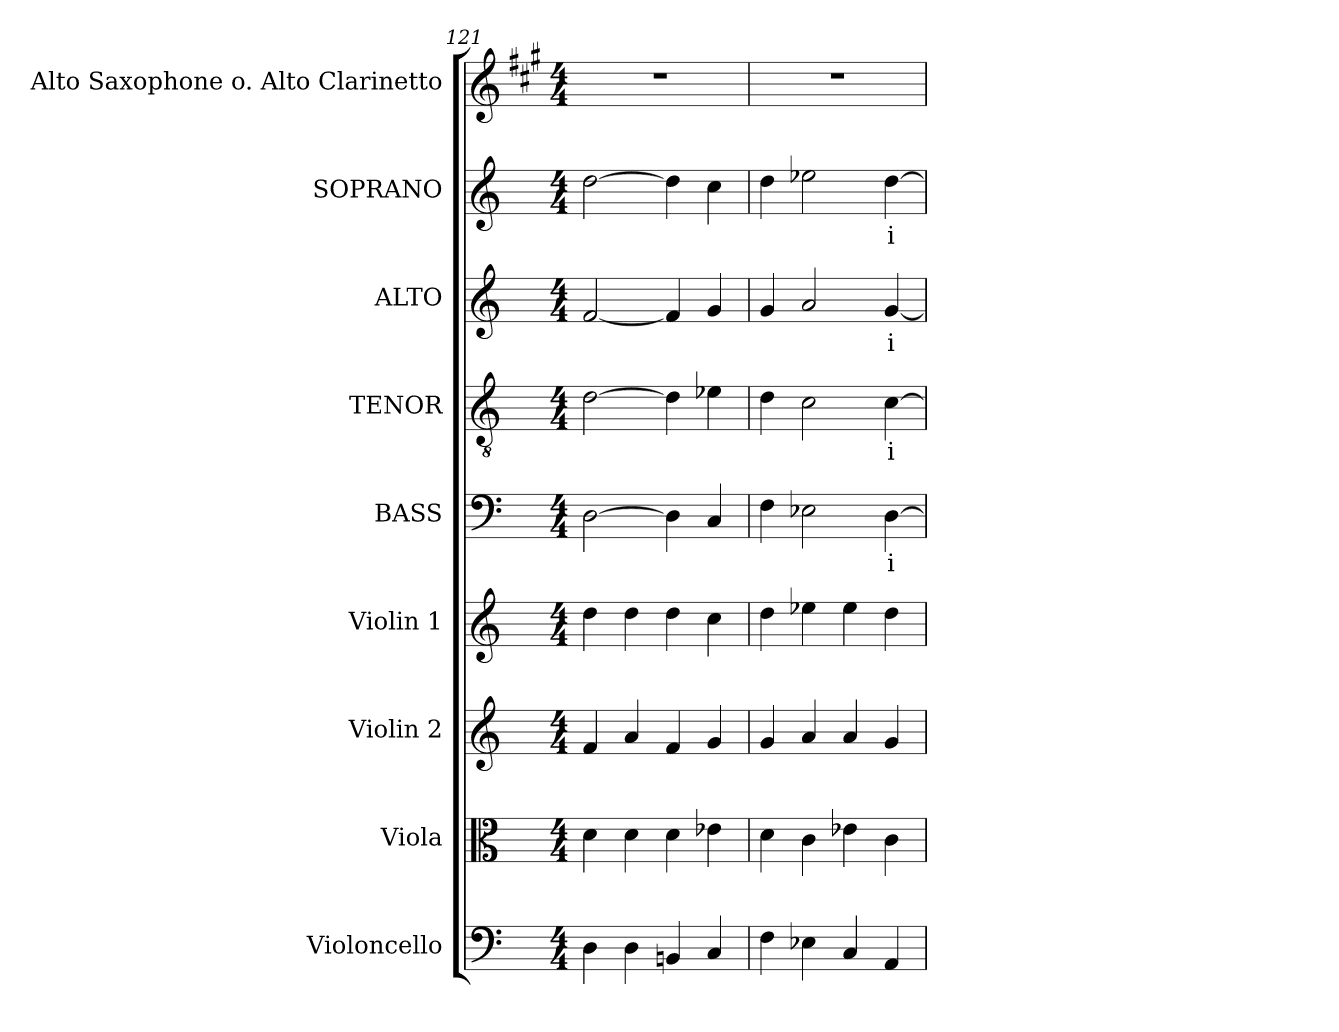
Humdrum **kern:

**kern	**kern	**kern	**kern	**kern	**text	**kern	**text	**kern	**text	**kern	**text	**kern
*part9	*part8	*part7	*part6	*part5	*part5	*part4	*part4	*part3	*part3	*part2	*part2	*part1
*staff9	*staff8	*staff7	*staff6	*staff5	*staff5	*staff4	*staff4	*staff3	*staff3	*staff2	*staff2	*staff1
*I"Violoncello	*I"Viola	*I"Violin 2	*I"Violin 1	*I"BASS	*	*I"TENOR	*	*I"ALTO	*	*I"SOPRANO	*	*I"Alto Saxophone o. Alto Clarinetto
*I'Vc.	*I'Vla.	*I'Vln. 2	*I'Vln. 1	*I'B.	*	*I'T.	*	*I'A.	*	*I'S.	*	*I'Alto Sax. o. Alto Clar.
*clefF4	*clefC3	*clefG2	*clefG2	*clefF4	*	*clefGv2	*	*clefG2	*	*clefG2	*	*clefG2
*	*	*	*	*	*	*ITrd7c12	*	*	*	*	*	*ITrd5c9
*k[]	*k[]	*k[]	*k[]	*k[]	*	*k[]	*	*k[]	*	*k[]	*	*k[]
*C:	*C:	*C:	*C:	*C:	*	*C:	*	*C:	*	*C:	*	*C:
*M4/4	*M4/4	*M4/4	*M4/4	*M4/4	*	*M4/4	*	*M4/4	*	*M4/4	*	*M4/4
=121	=121	=121	=121	=121	=121	=121	=121	=121	=121	=121	=121	=121
4Di\	4di\	4fi/	4ddi\	[>2Di\	.	[>2Di\	.	[<2fi/	.	[>2ddi\	.	1r
4Di\	4di\	4ai/	4ddi\	.	.	.	.	.	.	.	.	.
4BBni/	4di\	4fi/	4ddi\	4Di\]	.	4Di\]	.	4fi/]	.	4ddi\]	.	.
4Ci/	4e-Xi\	4gi/	4cci\	4Ci/	.	4E-Xi\	.	4gi/	.	4cci\	.	.
=122	=122	=122	=122	=122	=122	=122	=122	=122	=122	=122	=122	=122
4Fi\	4di\	4gi/	4ddi\	4Fi\	.	4Di\	.	4gi/	.	4ddi\	.	1r
4E-Xi\	4ci\	4ai/	4ee-Xi\	2E-Xi\	.	2Ci\	.	2ai/	.	2ee-Xi\	.	.
4Ci/	4e-Xi\	4ai/	4ee-i\	.	.	.	.	.	.	.	.	.
!	!	!	!	!	!LO:LY:b:color=#000000	!	!	!	!	!	!	!
!	!	!	!	!	!	!	!LO:LY:b:color=#000000	!	!	!	!	!
!	!	!	!	!	!	!	!	!	!LO:LY:b:color=#000000	!	!	!
!	!	!	!	!	!	!	!	!	!	!	!LO:LY:b:color=#000000	!
4AAi/	4ci\	4gi/	4ddi\	[>4Di\	-i-	[>4Ci\	-i-	[<4gi/	-i-	[>4ddi\	-i-	.
=	=	=	=	=	=	=	=	=	=	=	=	=
*-	*-	*-	*-	*-	*-	*-	*-	*-	*-	*-	*-	*-
